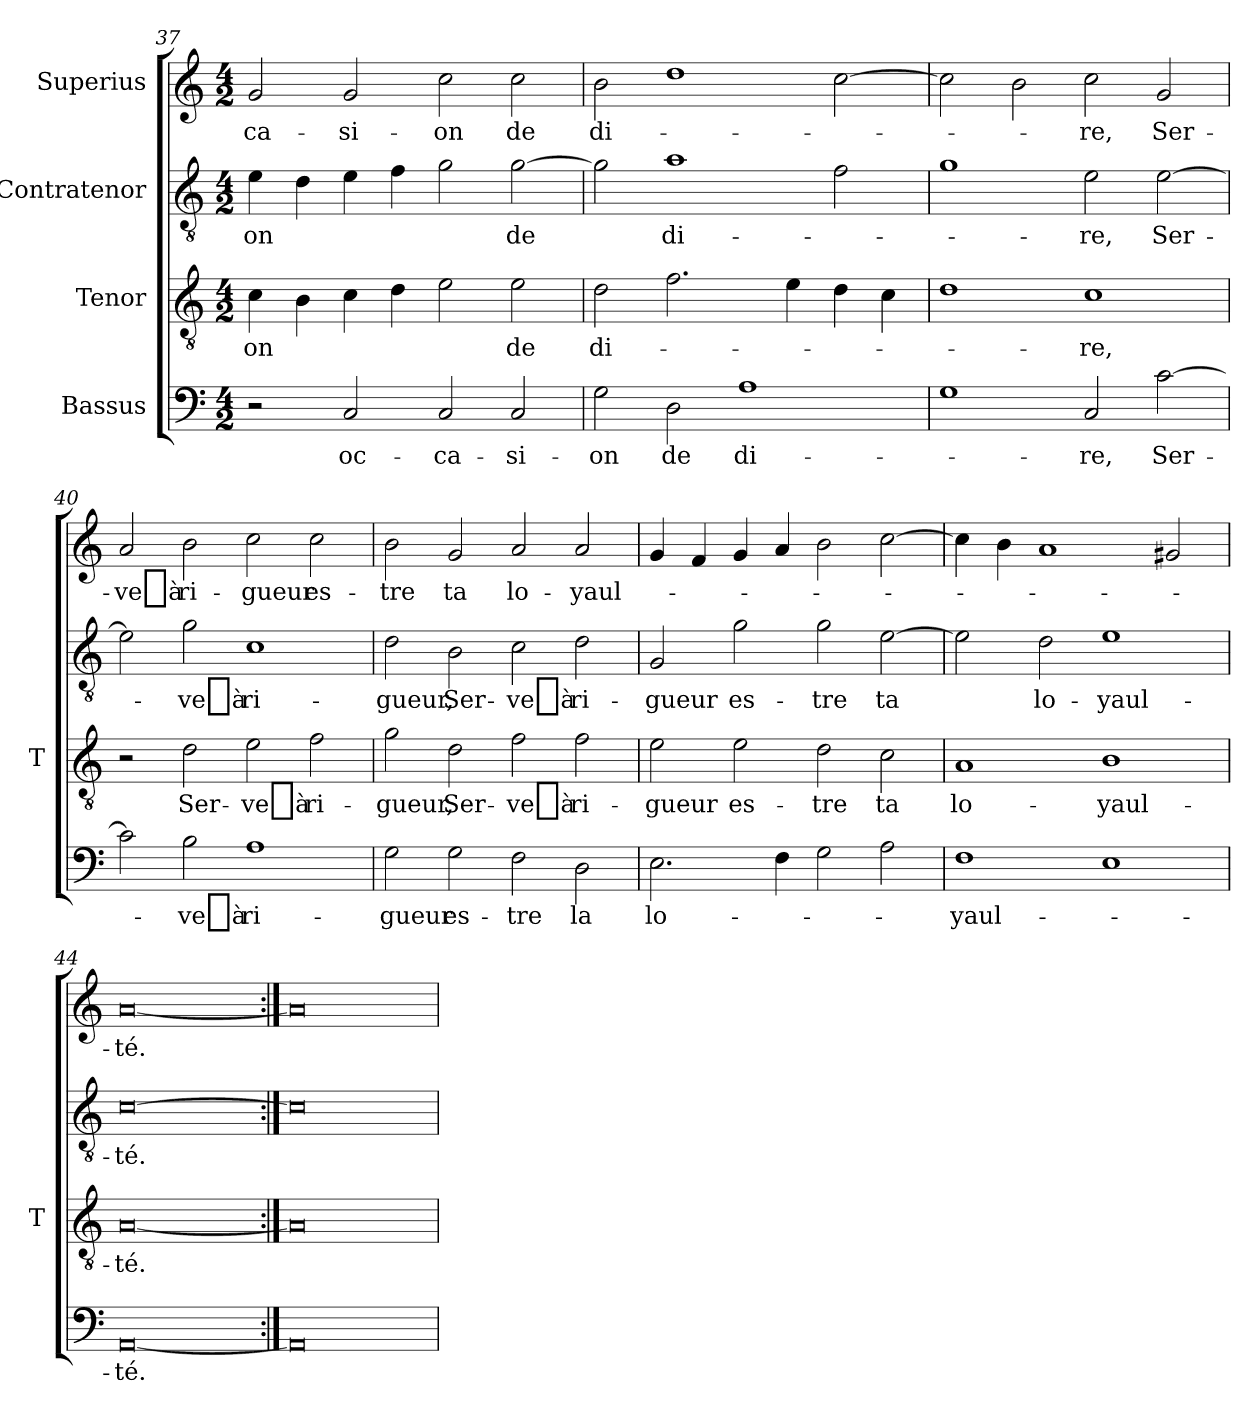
**kern	**text	**kern	**text	**kern	**text	**kern	**text
*part4	*part4	*part3	*part3	*part2	*part2	*part1	*part1
*staff4	*staff4	*staff3	*staff3	*staff2	*staff2	*staff1	*staff1
*I"Bassus	*	*I"Tenor	*	*I"Contratenor	*	*I"Superius	*
*	*	*I'T	*	*	*	*	*
*clefF4	*	*clefGv2	*	*clefGv2	*	*clefG2	*
*k[]	*	*k[]	*	*k[]	*	*k[]	*
*M4/2	*	*M4/2	*	*M4/2	*	*M4/2	*
=37	=37	=37	=37	=37	=37	=37	=37
2r	.	4c	-on	4e	-on	2g	ca-
.	.	4B	.	4d	.	.	.
2C	oc-	4c	.	4e	.	2g	si-
.	.	4d	.	4f	.	.	.
2C	ca-	2e	.	2g	.	2cc	-on
2C	si-	2e	-de	[2g	-de	2cc	-de
=38	=38	=38	=38	=38	=38	=38	=38
2G	-on	2d	di-	2g]	.	2b	di-
2D	-de	2.f	.	1a	di-	1dd	.
1A	di-	.	.	.	.	.	.
.	.	4e	.	.	.	.	.
.	.	4d	.	2f	.	[2cc	.
.	.	4c	.	.	.	.	.
=39	=39	=39	=39	=39	=39	=39	=39
1G	.	1d	.	1g	.	2cc]	.
.	.	.	.	.	.	2b	.
2C	-re,	1c	-re,	2e	-re,	2cc	-re,
[2c	Ser-	.	.	[2e	Ser-	2g	Ser-
=40	=40	=40	=40	=40	=40	=40	=40
2c]	.	2r	.	2e]	.	2a	-ve_à
2B	-ve_à	2d	Ser-	2g	-ve_à	2b	ri-
1A	ri-	2e	-ve_à	1c	ri-	2cc	-gueur
.	.	2f	ri-	.	.	2cc	es-
=41	=41	=41	=41	=41	=41	=41	=41
2G	-gueur	2g	-gueur,	2d	-gueur,	2b	-tre
2G	es-	2d	Ser-	2B	Ser-	2g	-ta
2F	-tre	2f	-ve_à	2c	-ve_à	2a	lo-
2D	-la	2f	ri-	2d	ri-	2a	yaul-
=42	=42	=42	=42	=42	=42	=42	=42
2.E	lo-	2e	-gueur	2G	-gueur	4g	.
.	.	.	.	.	.	4f	.
.	.	2e	es-	2g	es-	4g	.
4F	.	.	.	.	.	4a	.
2G	.	2d	-tre	2g	-tre	2b	.
2A	.	2c	-ta	[2e	-ta	[2cc	.
=43	=43	=43	=43	=43	=43	=43	=43
1F	yaul-	1A	lo-	2e]	.	4cc]	.
.	.	.	.	.	.	4b	.
.	.	.	.	2d	lo-	1a	.
1E	.	1B	yaul-	1e	yaul-	.	.
.	.	.	.	.	.	2g#X	.
=44	=44	=44	=44	=44	=44	=44	=44
[0AA	-té.	[0A	-té.	[0c	-té.	[0a	-té.
=45:|!	=45:|!	=45:|!	=45:|!	=45:|!	=45:|!	=45:|!	=45:|!
0AA]	.	0A]	.	0c]	.	0a]	.
=	=	=	=	=	=	=	=
*-	*-	*-	*-	*-	*-	*-	*-
